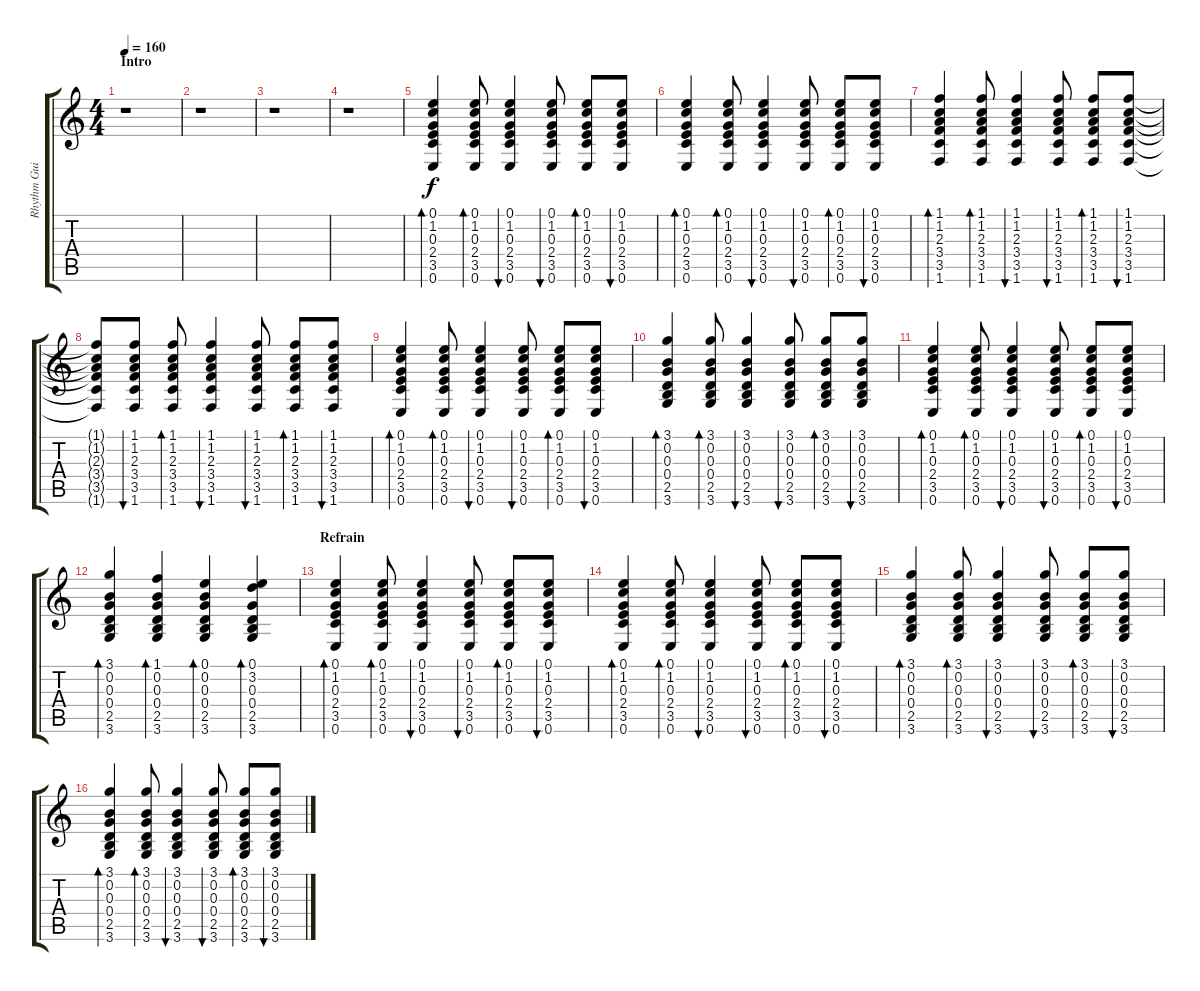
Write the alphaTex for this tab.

\track ("Rhythm Guitar" "Rhythm Gui") {instrument acousticguitarnylon}
\staff {score tabs}
\tuning (E4 B3 G3 D3 A2 E2) {hide}
\ts (4 4)
\section ("" "Intro")
\tempo 160
\clef g2
\ks c
r.1{dy f instrument acousticguitarnylon} |
r.1 |
r.1 |
r.1 |
(0.1 1.2 0.3 2.4 3.5 0.6).4{bd 120} (0.1 1.2 0.3 2.4 3.5 0.6).8{bd 60} (0.1 1.2 0.3 2.4 3.5 0.6).4{bu 120} (0.1 1.2 0.3 2.4 3.5 0.6).8{bu 60} (0.1 1.2 0.3 2.4 3.5 0.6).8{bd 60} (0.1 1.2 0.3 2.4 3.5 0.6).8{bu 60} |
(0.1 1.2 0.3 2.4 3.5 0.6).4{bd 120} (0.1 1.2 0.3 2.4 3.5 0.6).8{bd 60} (0.1 1.2 0.3 2.4 3.5 0.6).4{bu 120} (0.1 1.2 0.3 2.4 3.5 0.6).8{bu 60} (0.1 1.2 0.3 2.4 3.5 0.6).8{bd 60} (0.1 1.2 0.3 2.4 3.5 0.6).8{bu 60} |
(1.1 1.2 2.3 3.4 3.5 1.6).4{bd 120} (1.1 1.2 2.3 3.4 3.5 1.6).8{bd 60} (1.1 1.2 2.3 3.4 3.5 1.6).4{bu 120} (1.1 1.2 2.3 3.4 3.5 1.6).8{bu 60} (1.1 1.2 2.3 3.4 3.5 1.6).8{bd 60} (1.1 1.2 2.3 3.4 3.5 1.6).8{bu 120} |
(1.1{t} 1.2{t} 2.3{t} 3.4{t} 3.5{t} 1.6{t}).8 (1.1 1.2 2.3 3.4 3.5 1.6).8{bu 60} (1.1 1.2 2.3 3.4 3.5 1.6).8{bd 60} (1.1 1.2 2.3 3.4 3.5 1.6).4{bu 120} (1.1 1.2 2.3 3.4 3.5 1.6).8{bu 60} (1.1 1.2 2.3 3.4 3.5 1.6).8{bd 60} (1.1 1.2 2.3 3.4 3.5 1.6).8{bu 60} |
(0.1 1.2 0.3 2.4 3.5 0.6).4{bd 120} (0.1 1.2 0.3 2.4 3.5 0.6).8{bd 60} (0.1 1.2 0.3 2.4 3.5 0.6).4{bu 120} (0.1 1.2 0.3 2.4 3.5 0.6).8{bu 60} (0.1 1.2 0.3 2.4 3.5 0.6).8{bd 60} (0.1 1.2 0.3 2.4 3.5 0.6).8{bu 60} |
(3.1 0.2 0.3 0.4 2.5 3.6).4{bd 120} (3.1 0.2 0.3 0.4 2.5 3.6).8{bd 60} (3.1 0.2 0.3 0.4 2.5 3.6).4{bu 120} (3.1 0.2 0.3 0.4 2.5 3.6).8{bu 60} (3.1 0.2 0.3 0.4 2.5 3.6).8{bd 60} (3.1 0.2 0.3 0.4 2.5 3.6).8{bu 60} |
(0.1 1.2 0.3 2.4 3.5 0.6).4{bd 120} (0.1 1.2 0.3 2.4 3.5 0.6).8{bd 60} (0.1 1.2 0.3 2.4 3.5 0.6).4{bu 120} (0.1 1.2 0.3 2.4 3.5 0.6).8{bu 60} (0.1 1.2 0.3 2.4 3.5 0.6).8{bd 60} (0.1 1.2 0.3 2.4 3.5 0.6).8{bu 60} |
(3.1 0.2 0.3 0.4 2.5 3.6).4{bd 120} (1.1 0.2 0.3 0.4 2.5 3.6).4{bd 60} (0.1 0.2 0.3 0.4 2.5 3.6).4{bd 120} (0.1 3.2 0.3 0.4 2.5 3.6).4{bd 120} |
\section ("" "Refrain")
(0.1 1.2 0.3 2.4 3.5 0.6).4{bd 120} (0.1 1.2 0.3 2.4 3.5 0.6).8{bd 60} (0.1 1.2 0.3 2.4 3.5 0.6).4{bu 120} (0.1 1.2 0.3 2.4 3.5 0.6).8{bu 60} (0.1 1.2 0.3 2.4 3.5 0.6).8{bd 60} (0.1 1.2 0.3 2.4 3.5 0.6).8{bu 60} |
(0.1 1.2 0.3 2.4 3.5 0.6).4{bd 120} (0.1 1.2 0.3 2.4 3.5 0.6).8{bd 60} (0.1 1.2 0.3 2.4 3.5 0.6).4{bu 120} (0.1 1.2 0.3 2.4 3.5 0.6).8{bu 60} (0.1 1.2 0.3 2.4 3.5 0.6).8{bd 60} (0.1 1.2 0.3 2.4 3.5 0.6).8{bu 60} |
(3.1 0.2 0.3 0.4 2.5 3.6).4{bd 120} (3.1 0.2 0.3 0.4 2.5 3.6).8{bd 60} (3.1 0.2 0.3 0.4 2.5 3.6).4{bu 120} (3.1 0.2 0.3 0.4 2.5 3.6).8{bu 60} (3.1 0.2 0.3 0.4 2.5 3.6).8{bd 60} (3.1 0.2 0.3 0.4 2.5 3.6).8{bu 60} |
(3.1 0.2 0.3 0.4 2.5 3.6).4{bd 120} (3.1 0.2 0.3 0.4 2.5 3.6).8{bd 60} (3.1 0.2 0.3 0.4 2.5 3.6).4{bu 120} (3.1 0.2 0.3 0.4 2.5 3.6).8{bu 60} (3.1 0.2 0.3 0.4 2.5 3.6).8{bd 60} (3.1 0.2 0.3 0.4 2.5 3.6).8{bu 60}
